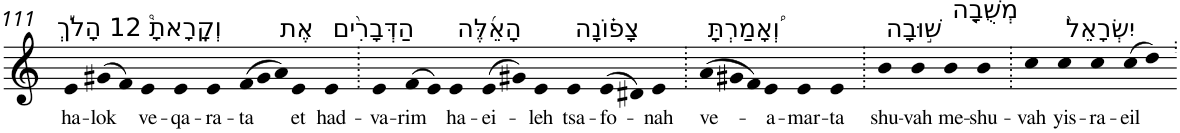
**kern	**text
*part1	*part1
*staff1	*staff1
*I"Piano	*
*I'Pno	*
!!LO:PB:g=z
*clefG2	*
*k[]	*
=111	=111
!LO:TX:a:t=12 הָלֹ֡ךְ	!
!	!LO:LY:b
4e	ha-
!	!LO:LY:b
(>8g#X	-lok
8f)	.
!LO:TX:a:t=וְקָֽרָאתָ֩	!
!	!LO:LY:b
4e	ve-
!	!LO:LY:b
4e	-qa-
!	!LO:LY:b
4e	-ra-
*Xtuplet	*
!	!LO:LY:b
(>12f	-ta
12g#	.
12a)	.
!LO:TX:a:t=אֶת	!
!	!LO:LY:b
4e	et
!LO:TX:a:t=הַדְּבָרִ֨ים	!
!	!LO:LY:b
4e	had-
=112.	=112.
!	!LO:LY:b
4e	-va-
!	!LO:LY:b
(>8f	-rim
8e)	.
!LO:TX:a:t=הָאֵ֜לֶּה	!
!	!LO:LY:b
4e	ha-
!	!LO:LY:b
(>8e	-ei-
8g#X)	.
!	!LO:LY:b
4e	-leh
!LO:TX:a:t=צָפ֗וֹנָה	!
!	!LO:LY:b
4e	tsa-
!	!LO:LY:b
(>8e	-fo-
8d#X)	.
!	!LO:LY:b
4e	-nah
=113.	=113.
!LO:TX:a:t=וְ֠אָמַרְתָּ	!
!	!LO:LY:b
(>12a	ve-
12g#X	.
12f)	.
!	!LO:LY:b
4e	-a-
!	!LO:LY:b
4e	-mar-
!	!LO:LY:b
4e	-ta
=114.	=114.
!LO:TX:a:t=שׁ֣וּבָה	!
!	!LO:LY:b
4b	shu-
!	!LO:LY:b
4b	-vah
!LO:TX:a:t=מְשֻׁבָ֤ה	!
!	!LO:LY:b
4b	me-
!	!LO:LY:b
4b	-shu-
=114X1.	=114X1.
!	!LO:LY:b
4cc	-vah
!LO:TX:a:t=יִשְׂרָאֵל֙	!
!	!LO:LY:b
4cc	yis-
!	!LO:LY:b
4cc	-ra-
!	!LO:LY:b
(>8cc	-eil
8dd)	.
=.	=.
*-	*-
